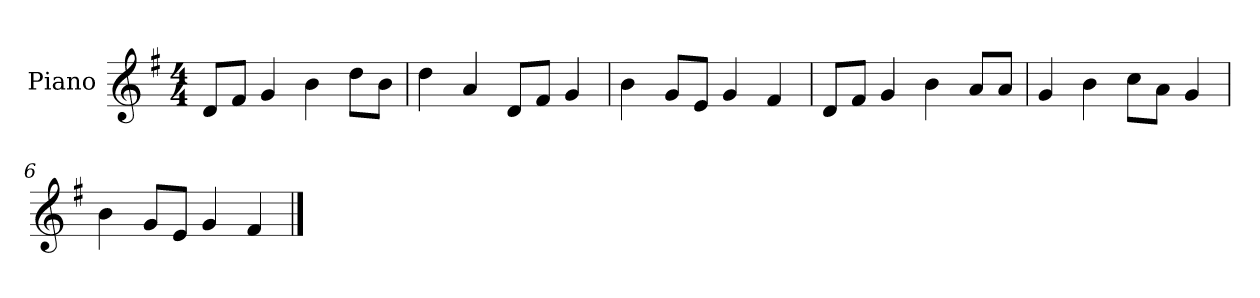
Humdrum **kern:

**kern
*part1
*staff1
*I"Piano
*I'P-no
*clefG2
*k[f#]
*M4/4
*MM90
=1
8d/L
8f#/J
4g/
4b\
8dd\L
8b\J
=2
4dd\
4a/
8d/L
8f#/J
4g/
=3
4b\
8g/L
8e/J
4g/
4f#/
=4
8d/L
8f#/J
4g/
4b\
8a/L
8a/J
=5
4g/
4b\
8cc\L
8a\J
4g/
=6
4b\
8g/L
8e/J
4g/
4f#/
==
*-
